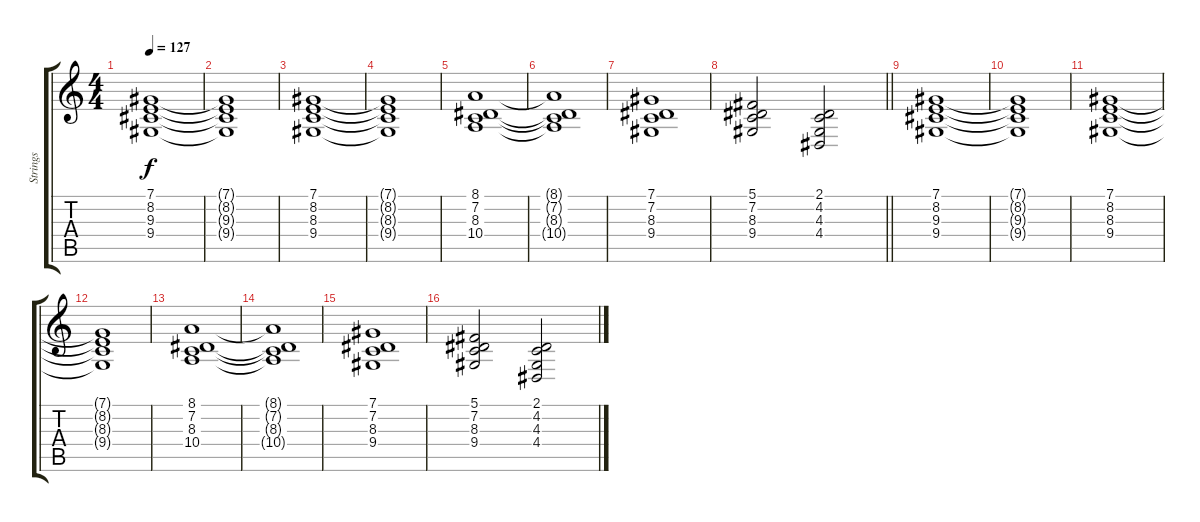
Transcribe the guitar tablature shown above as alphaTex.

\track ("Strings" "Strings") {instrument stringensemble1}
\staff {score tabs}
\tuning (Db4 Ab3 E3 B2 Gb2 B1) {hide}
\ts (4 4)
\section ("" "")
\tempo 127
\clef g2
\ks c
(7.1 8.2 9.3 9.4).1{dy f} |
(7.1{t} 8.2{t} 9.3{t} 9.4{t}).1 |
(7.1 8.2 8.3 9.4).1 |
(7.1{t} 8.2{t} 8.3{t} 9.4{t}).1 |
(8.1 7.2 8.3 10.4).1 |
(8.1{t} 7.2{t} 8.3{t} 10.4{t}).1 |
(7.1 7.2 8.3 9.4).1 |
\barLineRight lightlight
(5.1 7.2 8.3 9.4).2 (2.1 4.2 4.3 4.4).2 |
\section ("" "")
(7.1 8.2 9.3 9.4).1 |
(7.1{t} 8.2{t} 9.3{t} 9.4{t}).1 |
(7.1 8.2 8.3 9.4).1 |
(7.1{t} 8.2{t} 8.3{t} 9.4{t}).1 |
(8.1 7.2 8.3 10.4).1 |
(8.1{t} 7.2{t} 8.3{t} 10.4{t}).1 |
(7.1 7.2 8.3 9.4).1 |
(5.1 7.2 8.3 9.4).2 (2.1 4.2 4.3 4.4).2
